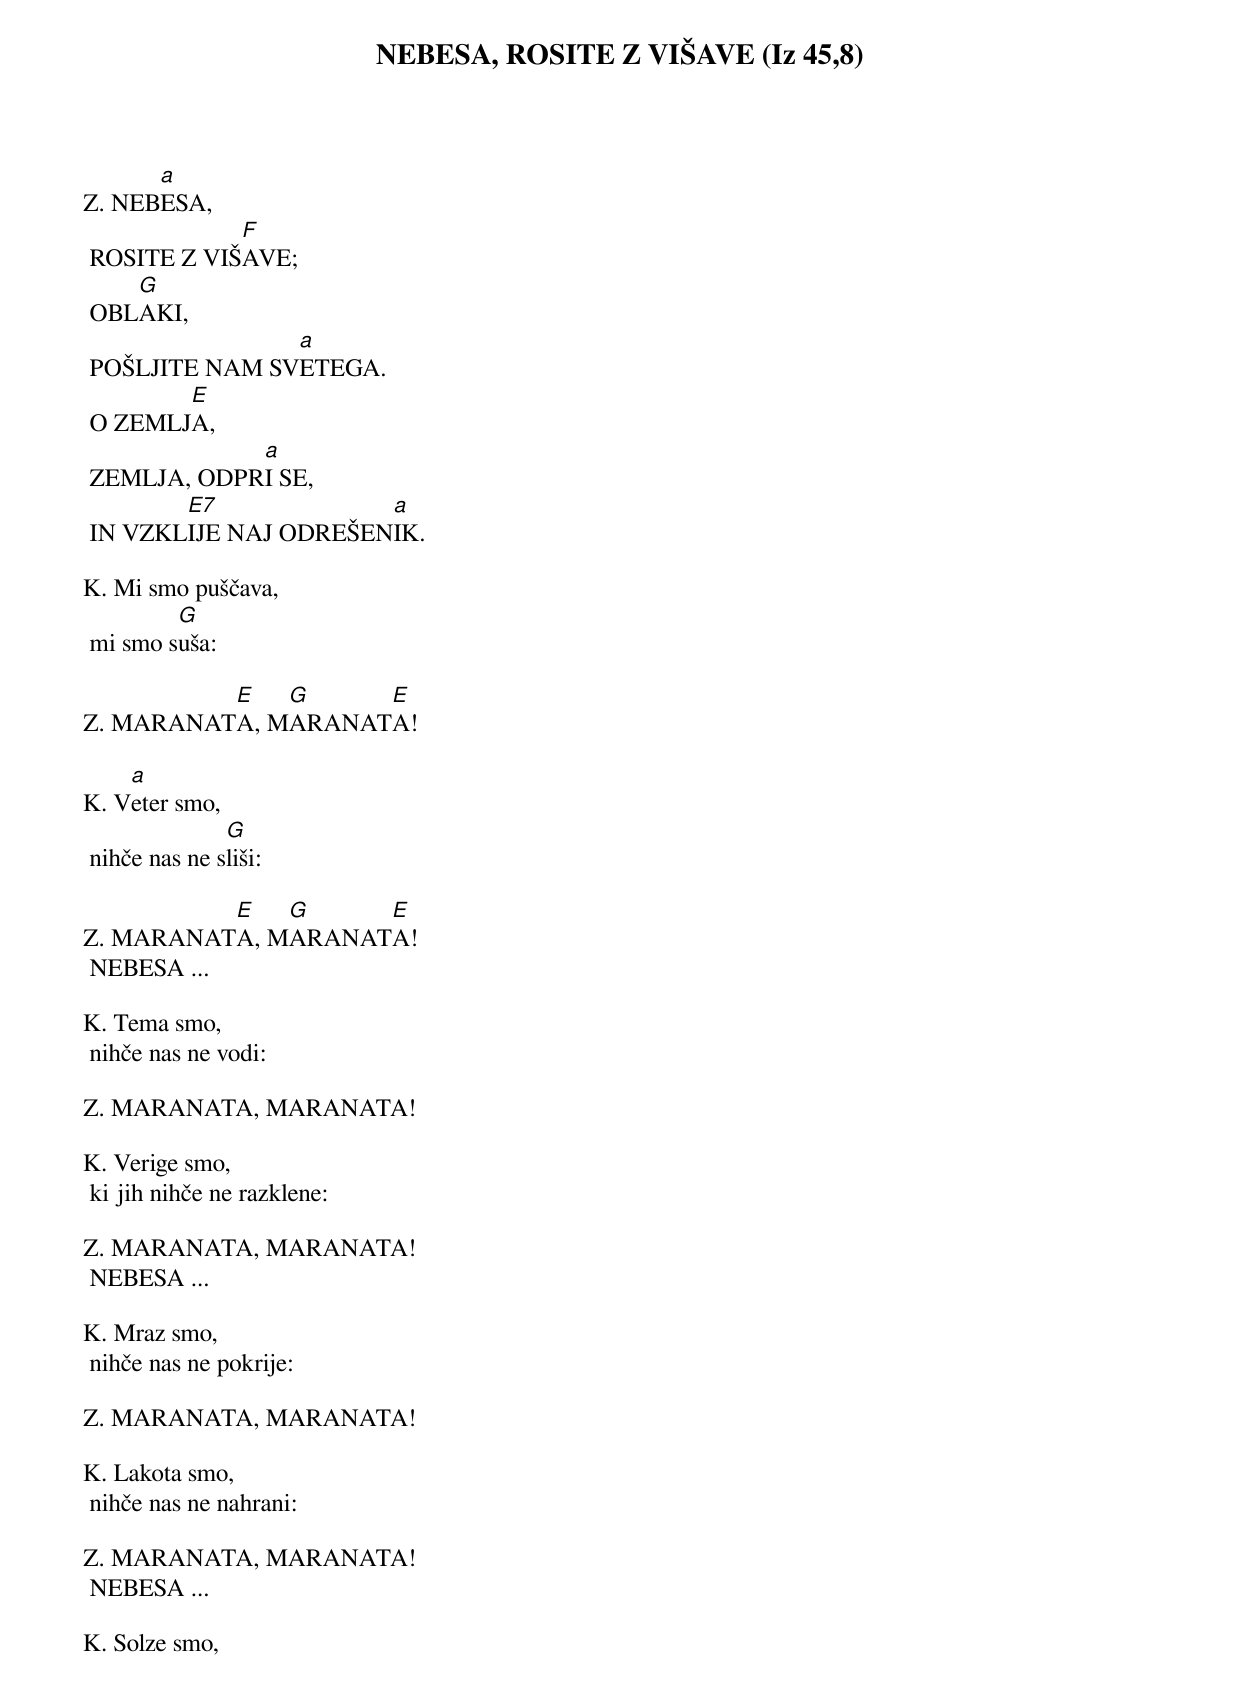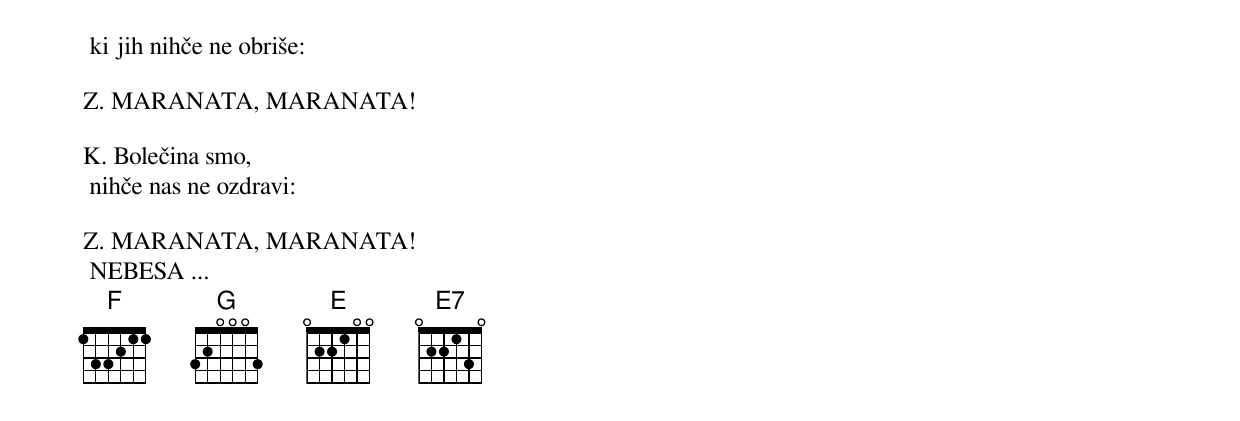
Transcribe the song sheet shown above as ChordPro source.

{title: NEBESA, ROSITE Z VIŠAVE (Iz 45,8)}

Z.	NEB[a]ESA,
	ROSITE Z VIŠ[F]AVE;
	OBL[G]AKI,
	POŠLJITE NAM SV[a]ETEGA.
	O ZEMLJ[E]A,
	ZEMLJA, ODPR[a]I SE,
	IN VZKL[E7]IJE NAJ ODREŠEN[a]IK.

K.	Mi smo puščava,
	mi smo s[G]uša:

Z.	MARANAT[E]A, M[G]ARANAT[E]A!

K.	V[a]eter smo,
	nihče nas ne s[G]liši:

Z.	MARANAT[E]A, M[G]ARANAT[E]A!
	NEBESA ...

K.	Tema smo,
	nihče nas ne vodi:

Z.	MARANATA, MARANATA!

K.	Verige smo,
	ki jih nihče ne razklene:

Z.	MARANATA, MARANATA!
	NEBESA ...

K.	Mraz smo,
	nihče nas ne pokrije:

Z.	MARANATA, MARANATA!

K.	Lakota smo,
	nihče nas ne nahrani:

Z.	MARANATA, MARANATA!
	NEBESA ...

K.	Solze smo,
	ki jih nihče ne obriše:

Z.	MARANATA, MARANATA!

K.	Bolečina smo,
	nihče nas ne ozdravi:

Z.	MARANATA, MARANATA!
	NEBESA ...
